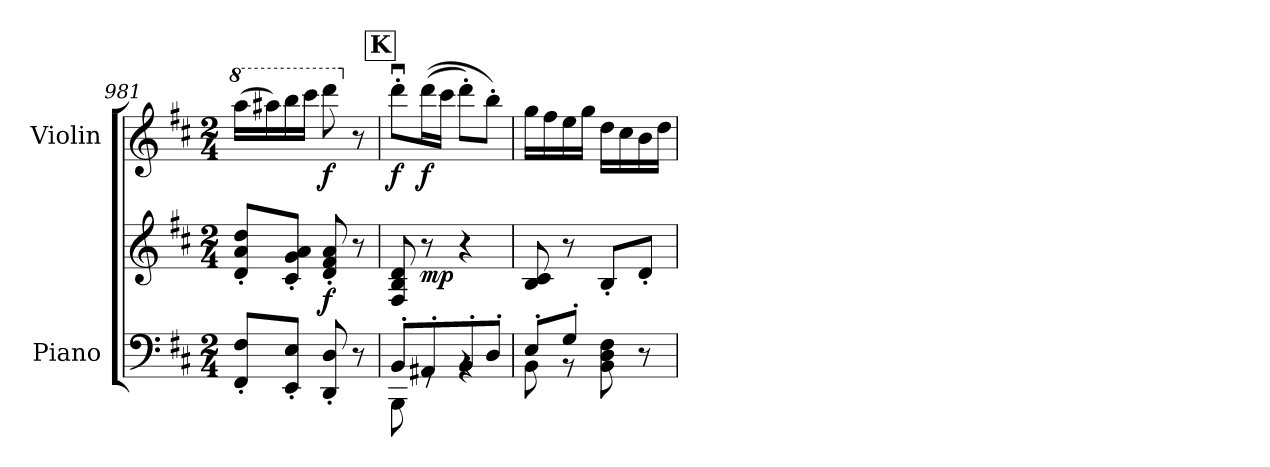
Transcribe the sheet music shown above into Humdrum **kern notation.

**kern	**kern	**dynam	**kern	**dynam
*part2	*part2	*part2	*part1	*part1
*staff3	*staff2	*staff2/3	*staff1	*staff1
*I"Piano	*	*	*I"Violin	*
*I'Pno.	*	*	*I'Vln.	*
*clefF4	*clefG2	*	*clefG2	*
*k[f#c#]	*k[f#c#]	*	*k[f#c#]	*
*M2/4	*M2/4	*	*M2/4	*
*	*	*	*8va	*
=981	=981	=981	=981	=981
8FF#/' 8F#/'L	8d/' 8a/' 8dd/'L	.	(16aaa\LL	.
.	.	.	16aaa#X\)	.
8EE/' 8E/'J	8c#/' 8g/' 8a/'J	.	16bbb\	.
.	.	.	16cccc#\JJ	.
!	!	!LO:DY:b	!	!LO:DY:b
8DD/' 8D/'	8d/' 8f#/' 8a/'	f	8dddd\	f
*	*	*	*X8va	*
8r	8r	.	8r	.
!!LO:REH:place=s1:a:B:fs=14:t=K
=982	=982	=982	=982	=982
*^	*	*	*	*
!	!	!	!LO:DY:a=2	!	!
!	!	!	!LO:DY:n=1:b	!	!LO:DY:b
8BB'/L	8BBB\	8F#/ 8B/ 8d/	mf mp	8dddu'\L	f
!	!	!	!LO:DY:n=2:b	!	!LO:DY:b
8AA#X'/	8rGG	8r	mp	((16ddd\L	f
.	.	.	.	16ccc#\JJ	.
8BB'/	4rBB	4r	.	8ddd'\L)	.
8D'/J	.	.	.	8bb'\J)	.
=983	=983	=983	=983	=983	=983
8E'/L	8BB\	8B/ 8c#/	.	16gg\LL	.
.	.	.	.	16ff#\	.
8G'/J	8r	8r	.	16ee\	.
.	.	.	.	16gg\JJ	.
4rFyy	8BB\ 8D\ 8F#\	8B'/L	.	16dd\LL	.
.	.	.	.	16cc#\	.
.	8r	8d'/J	.	16b\	.
.	.	.	.	16dd\JJ	.
*v	*v	*	*	*	*
=	=	=	=	=
*-	*-	*-	*-	*-
